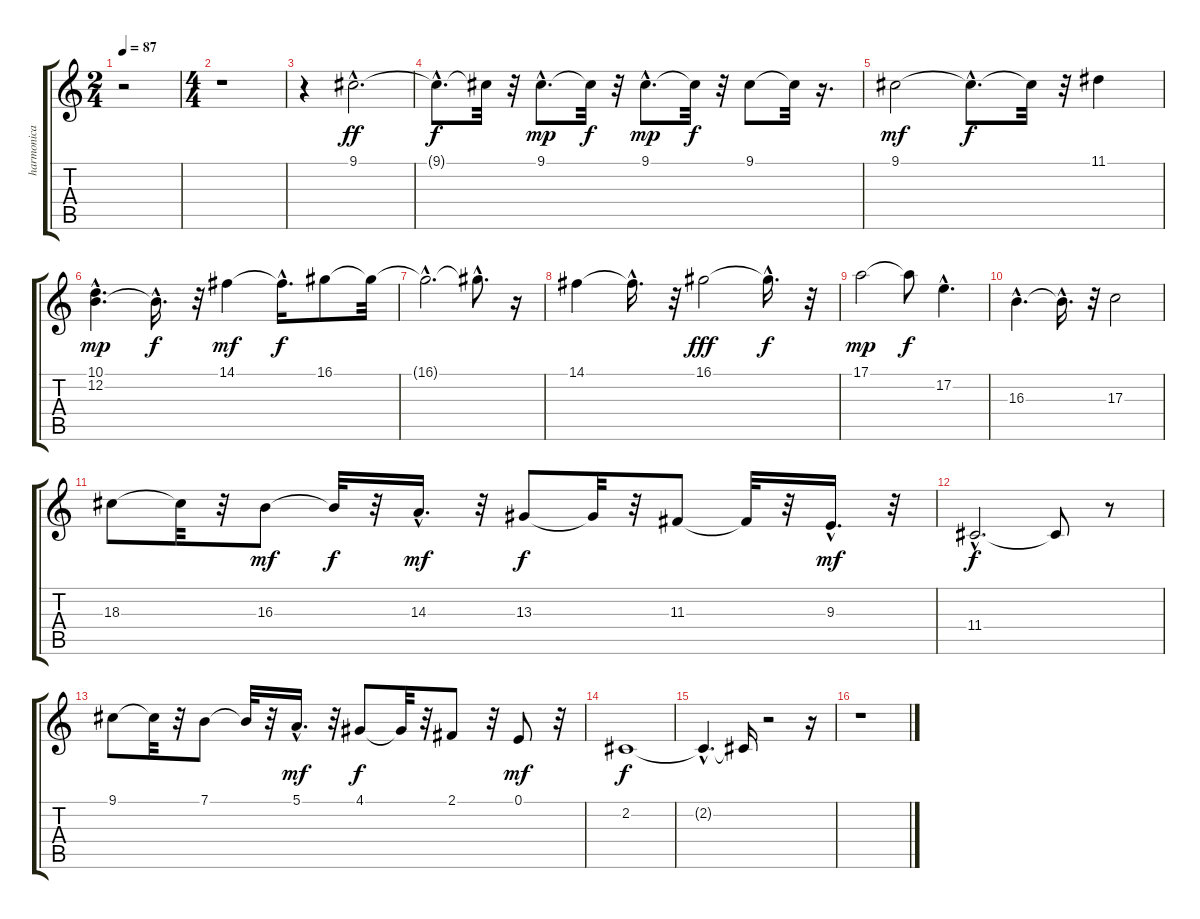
\track ("harmonica" "harmonica") {instrument harmonica}
\staff {score tabs}
\tuning (E4 B3 G3 D3 A2 E2) {hide}
\ts (2 4)
\tempo 87
\clef g2
\ks c
r.2{dy f} |
\ts (4 4)
r.1 |
r.4 9.1{hac}.2{d dy ff volume 2} |
9.1{hac t}.8{d dy f} 9.1{t}.32 r.32 9.1{hac}.8{d dy mp volume 12} 9.1{t}.32{dy f} r.32 9.1{hac}.8{d dy mp volume 14} 9.1{t}.32{dy f} r.32 9.1.8{volume 16} 9.1{t}.32 r.16{d} |
9.1.2{dy mf} 9.1{hac t}.8{d dy f} 9.1{t}.32 r.32 11.1.4 |
(10.1 12.2{hac}).4{d dy mp} 12.2{hac t}.16{d dy f} r.32 14.1.4{dy mf} 14.1{hac t}.16{d dy f} 16.1.8 16.1{t}.32 |
16.1{hac t}.2{d} 16.1{hac t}.8{d} r.16 |
14.1.4 14.1{hac t}.16{d} r.32 16.1.2{dy fff} 16.1{hac t}.16{d dy f} r.32 |
17.1.2{dy mp} 17.1{t}.8{dy f} 17.2{hac}.4{d} |
16.3{hac}.4{d} 16.3{hac t}.16{d} r.32 17.3.2 |
18.3.8 18.3{t}.32 r.32 16.3.8{dy mf} 16.3{t}.32{dy f} r.32 14.3{hac}.16{d dy mf volume 15} r.32 13.3.8{dy f} 13.3{t}.32 r.32 11.3.8 11.3{t}.32 r.32 9.3{hac}.16{d dy mf} r.32 |
11.4{hac}.2{d dy f} 11.4{t}.8 r.8 |
9.1.8 9.1{t}.32 r.32 7.1.8 7.1{t}.32 r.32 5.1{hac}.16{d dy mf} r.32 4.1.8{dy f} 4.1{t}.32 r.32 2.1.8 r.32 0.1.8{dy mf} r.32 |
2.2.1{dy f} |
2.2{hac t}.4{d} 2.2{t}.16 r.2 r.16 |
r.1
